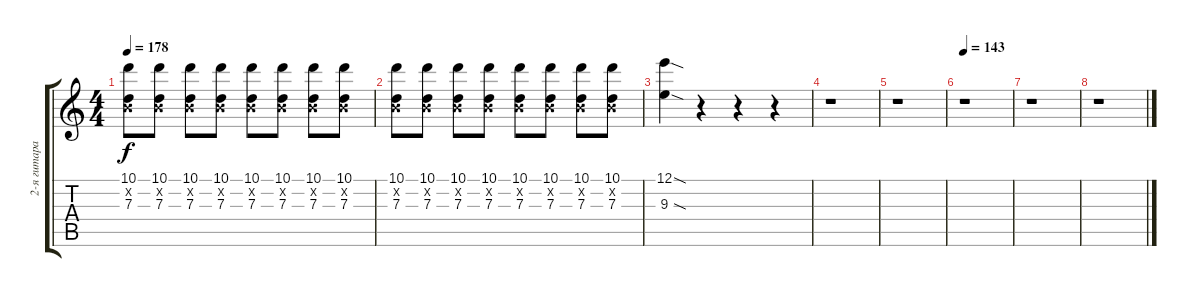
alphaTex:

\track ("2-я гитара" "2-я гитара") {instrument distortionguitar}
\staff {score tabs}
\tuning (E4 B3 G3 D3 A2 E2) {hide}
\ts (4 4)
\tempo 178
\clef g2
\ks c
(10.1 0.2{x} 7.3).8{dy f} (10.1 0.2{x} 7.3).8 (10.1 0.2{x} 7.3).8 (10.1 0.2{x} 7.3).8 (10.1 0.2{x} 7.3).8 (10.1 0.2{x} 7.3).8 (10.1 0.2{x} 7.3).8 (10.1 0.2{x} 7.3).8 |
(10.1 0.2{x} 7.3).8 (10.1 0.2{x} 7.3).8 (10.1 0.2{x} 7.3).8 (10.1 0.2{x} 7.3).8 (10.1 0.2{x} 7.3).8 (10.1 0.2{x} 7.3).8 (10.1 0.2{x} 7.3).8 (10.1 0.2{x} 7.3).8 |
(12.1{sod} 9.3{sod}).4 r.4 r.4 r.4 |
r.1 |
r.1 |
\tempo 143
r.1 |
r.1 |
r.1
